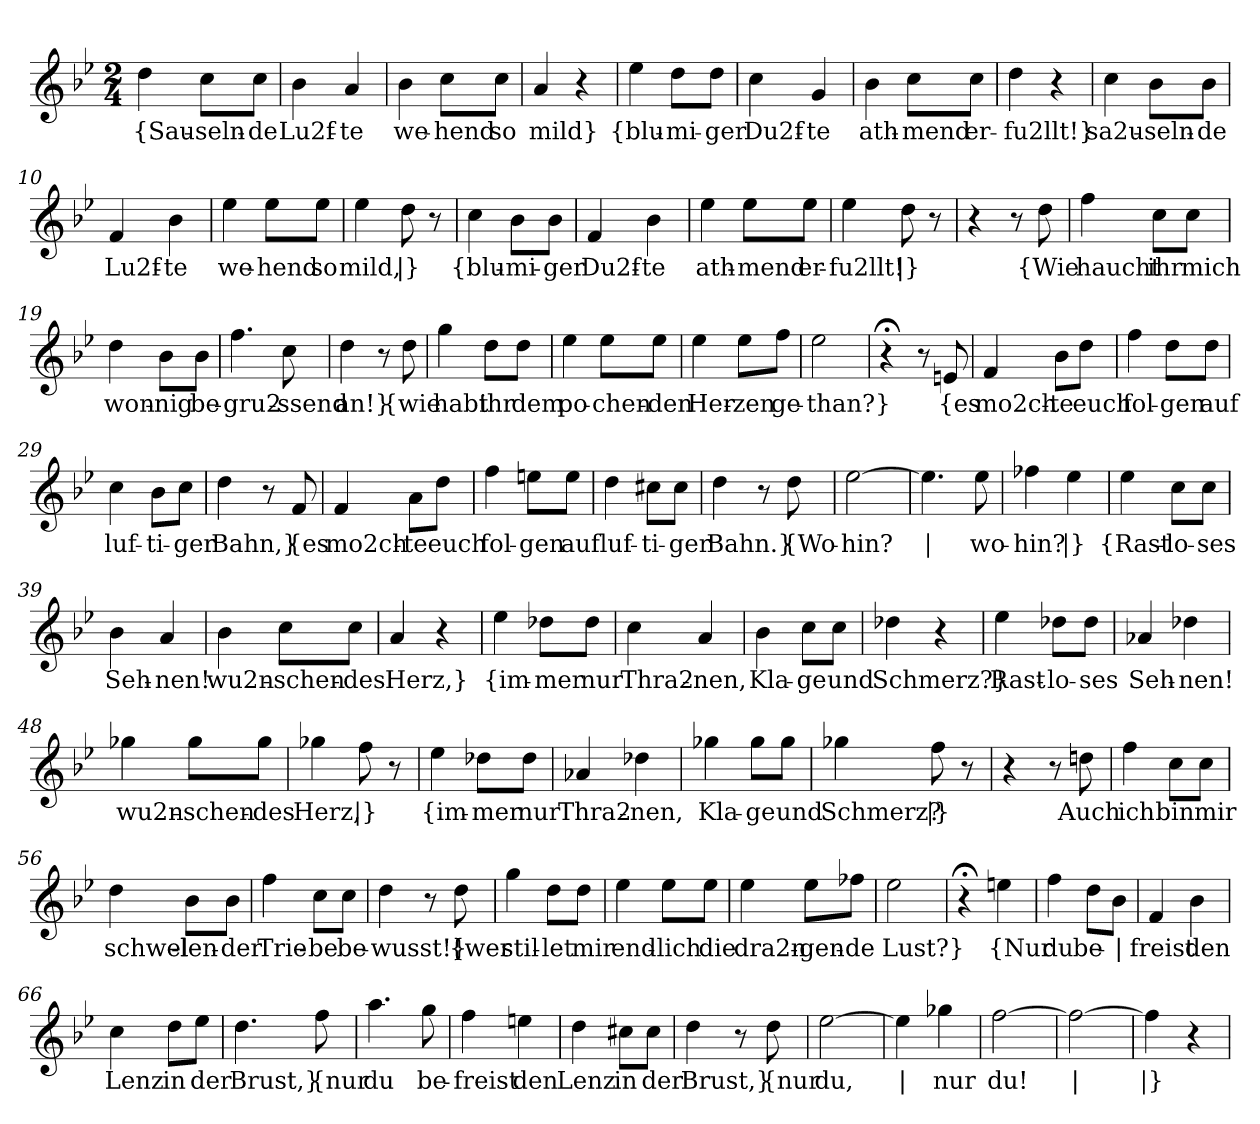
**kern	**text
*part1	*part1
*staff1	*staff1
*clefG2	*
*k[b-e-]	*
*M2/4	*
=1	=1
!	!LO:LY:b
4dd\	{Sau-
!	!LO:LY:b
8cc\L	-seln-
!	!LO:LY:b
8cc\J	-de
=2	=2
!	!LO:LY:b
4b-\	Lu2f-
!	!LO:LY:b
4a/	-te
=3	=3
!	!LO:LY:b
4b-\	we-
!	!LO:LY:b
8cc\L	-hend
!	!LO:LY:b
8cc\J	so
=4	=4
!	!LO:LY:b
4a/	mild}
4r	.
=5	=5
!	!LO:LY:b
4ee-\	{blu-
!	!LO:LY:b
8dd\L	-mi-
!	!LO:LY:b
8dd\J	-ger
=6	=6
!	!LO:LY:b
4cc\	Du2f-
!	!LO:LY:b
4g/	-te
=7	=7
!	!LO:LY:b
4b-\	ath-
!	!LO:LY:b
8cc\L	-mend
!	!LO:LY:b
8cc\J	er-
=8	=8
!	!LO:LY:b
4dd\	-fu2llt!}
4r	.
!!LO:LB:g=z
=9	=9
!	!LO:LY:b
4cc\	sa2u-
!	!LO:LY:b
8b-\L	-seln-
!	!LO:LY:b
8b-\J	-de
=10	=10
!	!LO:LY:b
4f/	Lu2f-
!	!LO:LY:b
4b-\	-te
=11	=11
!	!LO:LY:b
4ee-\	we-
!	!LO:LY:b
8ee-\L	-hend
!	!LO:LY:b
8ee-\J	so
=12	=12
!	!LO:LY:b
4ee-\	mild,
!	!LO:LY:b
8dd\	|}
8r	.
=13	=13
!	!LO:LY:b
4cc\	{blu-
!	!LO:LY:b
8b-\L	-mi-
!	!LO:LY:b
8b-\J	-ger
=14	=14
!	!LO:LY:b
4f/	Du2f-
!	!LO:LY:b
4b-\	-te
=15	=15
!	!LO:LY:b
4ee-\	ath-
!	!LO:LY:b
8ee-\L	-mend
!	!LO:LY:b
8ee-\J	er-
!!LO:LB:g=z
=16	=16
!	!LO:LY:b
4ee-\	-fu2llt!
!	!LO:LY:b
8dd\	|}
8r	.
=17	=17
4r	.
8r	.
!	!LO:LY:b
8dd\	{Wie
=18	=18
!	!LO:LY:b
4ff\	haucht
!	!LO:LY:b
8cc\L	ihr
!	!LO:LY:b
8cc\J	mich
=19	=19
!	!LO:LY:b
4dd\	won-
!	!LO:LY:b
8b-\L	-nig
!	!LO:LY:b
8b-\J	be-
=20	=20
!	!LO:LY:b
4.ff\	-gru2-
!	!LO:LY:b
8cc\	-ssend
=21	=21
!	!LO:LY:b
4dd\	an!}
8r	.
!	!LO:LY:b
8dd\	{wie
=22	=22
!	!LO:LY:b
4gg\	habt
!	!LO:LY:b
8dd\L	ihr
!	!LO:LY:b
8dd\J	dem
!!LO:LB:g=z
=23	=23
!	!LO:LY:b
4ee-\	po-
!	!LO:LY:b
8ee-\L	-chen-
!	!LO:LY:b
8ee-\J	-den
=24	=24
!	!LO:LY:b
4ee-\	Her-
!	!LO:LY:b
8ee-\L	-zen
!	!LO:LY:b
8ff\J	ge-
=25	=25
!	!LO:LY:b
2ee-\	-than?}
=26	=26
4r;<	.
8r	.
!	!LO:LY:b
8en/	{es
=27	=27
!	!LO:LY:b
4f/	mo2ch-
!	!LO:LY:b
8b-\L	-te
!	!LO:LY:b
8dd\J	euch
=28	=28
!	!LO:LY:b
4ff\	fol-
!	!LO:LY:b
8dd\L	-gen
!	!LO:LY:b
8dd\J	auf
=29	=29
!	!LO:LY:b
4cc\	luf-
!	!LO:LY:b
8b-\L	-ti-
!	!LO:LY:b
8cc\J	-ger
!!LO:LB:g=z
=30	=30
!	!LO:LY:b
4dd\	Bahn,}
8r	.
!	!LO:LY:b
8f/	{es
=31	=31
!	!LO:LY:b
4f/	mo2ch-
!	!LO:LY:b
8a\L	-te
!	!LO:LY:b
8dd\J	euch
=32	=32
!	!LO:LY:b
4ff\	fol-
!	!LO:LY:b
8een\L	-gen
!	!LO:LY:b
8ee\J	auf
=33	=33
!	!LO:LY:b
4dd\	luf-
!	!LO:LY:b
8cc#X\L	-ti-
!	!LO:LY:b
8cc#\J	-ger
=34	=34
!	!LO:LY:b
4dd\	Bahn.}
8r	.
!	!LO:LY:b
8dd\	{Wo-
=35	=35
!	!LO:LY:b
[2ee-\	-hin?
=36	=36
!	!LO:LY:b
4.ee-\]	|
!	!LO:LY:b
8ee-\	wo-
=37	=37
!	!LO:LY:b
4ff-X\	-hin?
!	!LO:LY:b
4ee-\	|}
!!LO:LB:g=z
=38	=38
!	!LO:LY:b
4ee-\	{Rast-
!	!LO:LY:b
8cc\L	-lo-
!	!LO:LY:b
8cc\J	-ses
=39	=39
!	!LO:LY:b
4b-\	Seh-
!	!LO:LY:b
4a/	-nen!
=40	=40
!	!LO:LY:b
4b-\	wu2n-
!	!LO:LY:b
8cc\L	-schen-
!	!LO:LY:b
8cc\J	-des
=41	=41
!	!LO:LY:b
4a/	Herz,}
4r	.
=42	=42
!	!LO:LY:b
4ee-\	{im-
!	!LO:LY:b
8dd-X\L	-mer
!	!LO:LY:b
8dd-\J	nur
=43	=43
!	!LO:LY:b
4cc\	Thra2-
!	!LO:LY:b
4a/	-nen,
=44	=44
!	!LO:LY:b
4b-\	Kla-
!	!LO:LY:b
8cc\L	-ge
!	!LO:LY:b
8cc\J	und
!!LO:LB:g=z
=45	=45
!	!LO:LY:b
4dd-X\	Schmerz?}
4r	.
=46	=46
!	!LO:LY:b
4ee-\	Rast-
!	!LO:LY:b
8dd-X\L	-lo-
!	!LO:LY:b
8dd-\J	-ses
=47	=47
!	!LO:LY:b
4a-X/	Seh-
!	!LO:LY:b
4dd-X\	-nen!
=48	=48
!	!LO:LY:b
4gg-X\	wu2n-
!	!LO:LY:b
8gg-\L	schen-
!	!LO:LY:b
8gg-\J	-des
=49	=49
!	!LO:LY:b
4gg-X\	Herz,
!	!LO:LY:b
8ff\	|}
8r	.
=50	=50
!	!LO:LY:b
4ee-\	{im-
!	!LO:LY:b
8dd-X\L	-mer
!	!LO:LY:b
8dd-\J	nur
=51	=51
!	!LO:LY:b
4a-X/	Thra2-
!	!LO:LY:b
4dd-X\	-nen,
!!LO:LB:g=z
=52	=52
!	!LO:LY:b
4gg-X\	Kla-
!	!LO:LY:b
8gg-\L	-ge
!	!LO:LY:b
8gg-\J	und
=53	=53
!	!LO:LY:b
4gg-X\	Schmerz?
!	!LO:LY:b
8ff\	|}
8r	.
=54	=54
4r	.
8r	.
!	!LO:LY:b
8ddn\	Auch
=55	=55
!	!LO:LY:b
4ff\	ich
!	!LO:LY:b
8cc\L	bin
!	!LO:LY:b
8cc\J	mir
=56	=56
!	!LO:LY:b
4dd\	schwel-
!	!LO:LY:b
8b-\L	-len-
!	!LO:LY:b
8b-\J	-der
=57	=57
!	!LO:LY:b
4ff\	Trie-
!	!LO:LY:b
8cc\L	-be
!	!LO:LY:b
8cc\J	be-
=58	=58
!	!LO:LY:b
4dd\	-wusst!}
8r	.
!	!LO:LY:b
8dd\	{wer
!!LO:LB:g=z
=59	=59
!	!LO:LY:b
4gg\	stil-
!	!LO:LY:b
8dd\L	-let
!	!LO:LY:b
8dd\J	mir
=60	=60
!	!LO:LY:b
4ee-\	end-
!	!LO:LY:b
8ee-\L	-lich
!	!LO:LY:b
8ee-\J	die
=61	=61
!	!LO:LY:b
4ee-\	dra2n-
!	!LO:LY:b
8ee-\L	-gen-
!	!LO:LY:b
8ff-X\J	-de
=62	=62
!	!LO:LY:b
2ee-\	Lust?}
=63	=63
4r;<	.
!	!LO:LY:b
4een\	{Nur
=64	=64
!	!LO:LY:b
4ff\	du
!	!LO:LY:b
8dd\L	be-
!	!LO:LY:b
8b-\J	|
=65	=65
!	!LO:LY:b
4f/	-freist
!	!LO:LY:b
4b-\	den
=66	=66
!	!LO:LY:b
4cc\	Lenz
!	!LO:LY:b
8dd\L	in
!	!LO:LY:b
8ee-\J	der
!!LO:LB:g=z
=67	=67
!	!LO:LY:b
4.dd\	Brust,}
!	!LO:LY:b
8ff\	{nur
=68	=68
!	!LO:LY:b
4.aa\	du
!	!LO:LY:b
8gg\	be-
=69	=69
!	!LO:LY:b
4ff\	-freist
!	!LO:LY:b
4een\	den
=70	=70
!	!LO:LY:b
4dd\	Lenz
!	!LO:LY:b
8cc#X\L	in
!	!LO:LY:b
8cc#\J	der
=71	=71
!	!LO:LY:b
4dd\	Brust,}
8r	.
!	!LO:LY:b
8dd\	{nur
=72	=72
!	!LO:LY:b
[2ee-\	du,
=73	=73
!	!LO:LY:b
4ee-\]	|
!	!LO:LY:b
4gg-X\	nur
=74	=74
!	!LO:LY:b
[2ff\	du!
=75	=75
!	!LO:LY:b
2ff\_	|
=76	=76
!	!LO:LY:b
4ff\]	|}
4r	.
=	=
*-	*-
